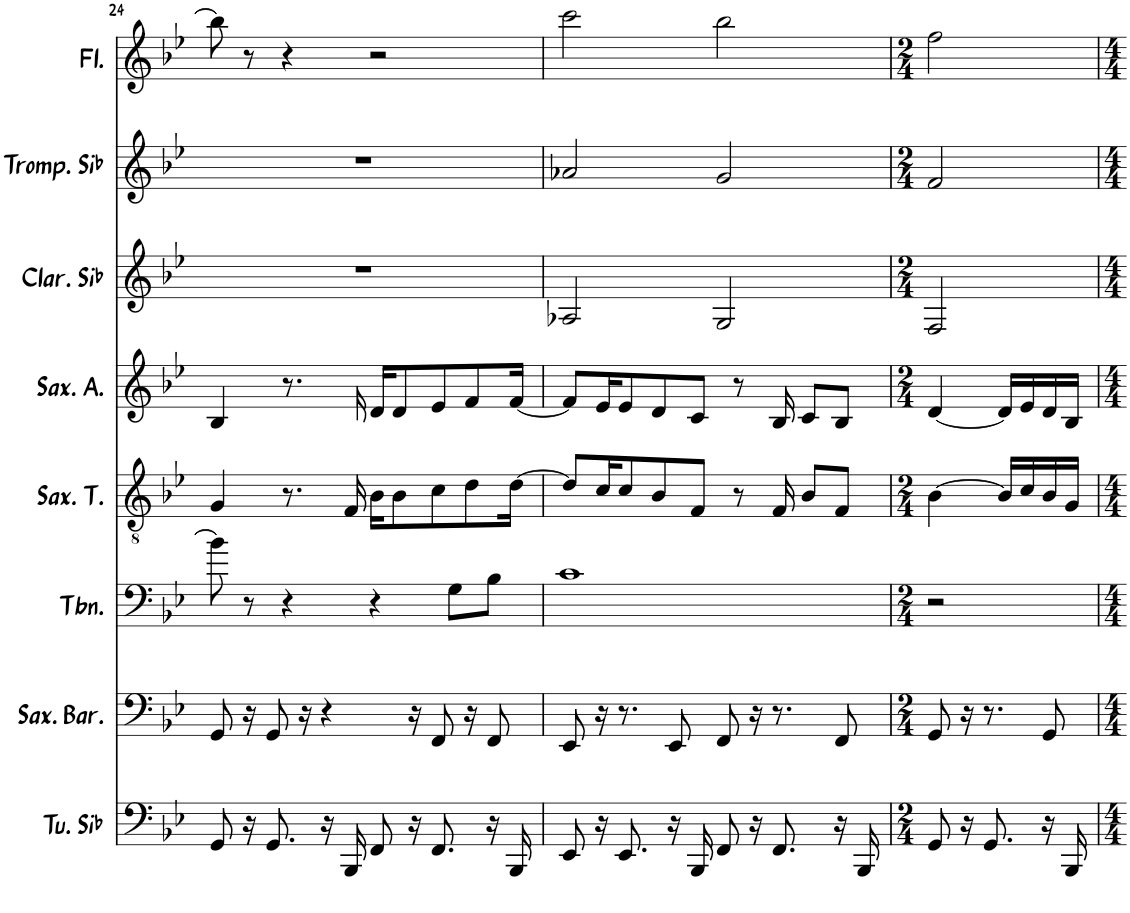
**kern	**kern	**kern	**kern	**kern	**kern	**kern	**kern
*part8	*part7	*part6	*part5	*part4	*part3	*part2	*part1
*staff8	*staff7	*staff6	*staff5	*staff4	*staff3	*staff2	*staff1
*I"Tuba en Sib	*I"Saxophone Baryton	*I"Trombone	*I"Saxophone Ténor	*I"Saxophone Alto	*I"Clarinette en Sib	*I"Trompette en Sib	*I"Flûte
*I'Tu. Sib	*I'Sax. Bar.	*I'Tbn.	*I'Sax. T.	*I'Sax. A.	*I'Clar. Sib	*I'Tromp. Sib	*I'Fl.
!!LO:PB:g=z
*clefF4	*clefF4	*clefF4	*clefGv2	*clefG2	*clefG2	*clefG2	*clefG2
*	*ITrd12c21	*	*ITrd8c14	*ITrd5c9	*	*ITrd1c2	*
*k[b-e-]	*k[b-e-]	*k[b-e-]	*k[b-e-]	*k[b-e-]	*k[b-e-]	*k[b-e-]	*k[b-e-]
*M4/4	*M4/4	*M4/4	*M4/4	*M4/4	*M4/4	*M4/4	*M4/4
=24	=24	=24	=24	=24	=24	=24	=24
8GG/	8GG/	8b-\]	4G/	4B-/	1r	1r	8bb-\]
16r	16r	8r	.	.	.	.	8r
8.GG/	8GG/	.	.	.	.	.	.
.	.	4r	8.r	8.r	.	.	4r
.	16r	.	.	.	.	.	.
16r	4r	.	.	.	.	.	.
16BBB-/	.	.	16F/	16B-/	.	.	.
8FF/	.	4r	16B-\KL	16d/KL	.	.	2r
.	.	.	8B-\	8d/	.	.	.
16r	16r	.	.	.	.	.	.
8.FF/	8FF/	.	8c\	8e-/	.	.	.
.	.	8G\L	.	.	.	.	.
.	16r	.	8d\	8f/	.	.	.
16r	8FF/	8B-\J	.	.	.	.	.
16BBB-/	.	.	[16d\Jk	[16f/Jk	.	.	.
=25	=25	=25	=25	=25	=25	=25	=25
8EE-/	8EE-/	1c	8d/L]	8f/L]	2A-X/	2a-X/	2ccc\
16r	16r	.	16c/K	16e-/K	.	.	.
8.EE-/	8.r	.	8c/	8e-/	.	.	.
.	.	.	8B-/	8d/	.	.	.
16r	8EE-/	.	.	.	.	.	.
16BBB-/	.	.	8F/J	8c/J	.	.	.
8FF/	8FF/	.	.	.	2G/	2g/	2bb-\
.	.	.	8r	8r	.	.	.
16r	16r	.	.	.	.	.	.
8.FF/	8.r	.	16F/	16B-/	.	.	.
.	.	.	8B-/L	8c/L	.	.	.
16r	8FF/	.	8F/J	8B-/J	.	.	.
16BBB-/	.	.	.	.	.	.	.
=26	=26	=26	=26	=26	=26	=26	=26
*M2/4	*M2/4	*M2/4	*M2/4	*M2/4	*M2/4	*M2/4	*M2/4
8GG/	8GG/	2r	[4B-\	[4d/	2F/	2f/	2ff\
16r	16r	.	.	.	.	.	.
8.GG/	8.r	.	.	.	.	.	.
.	.	.	16B-/LL]	16d/LL]	.	.	.
.	.	.	16c/	16e-/	.	.	.
16r	8GG/	.	16B-/	16d/	.	.	.
16BBB-/	.	.	16G/JJ	16B-/JJ	.	.	.
=	=	=	=	=	=	=	=
*-	*-	*-	*-	*-	*-	*-	*-
